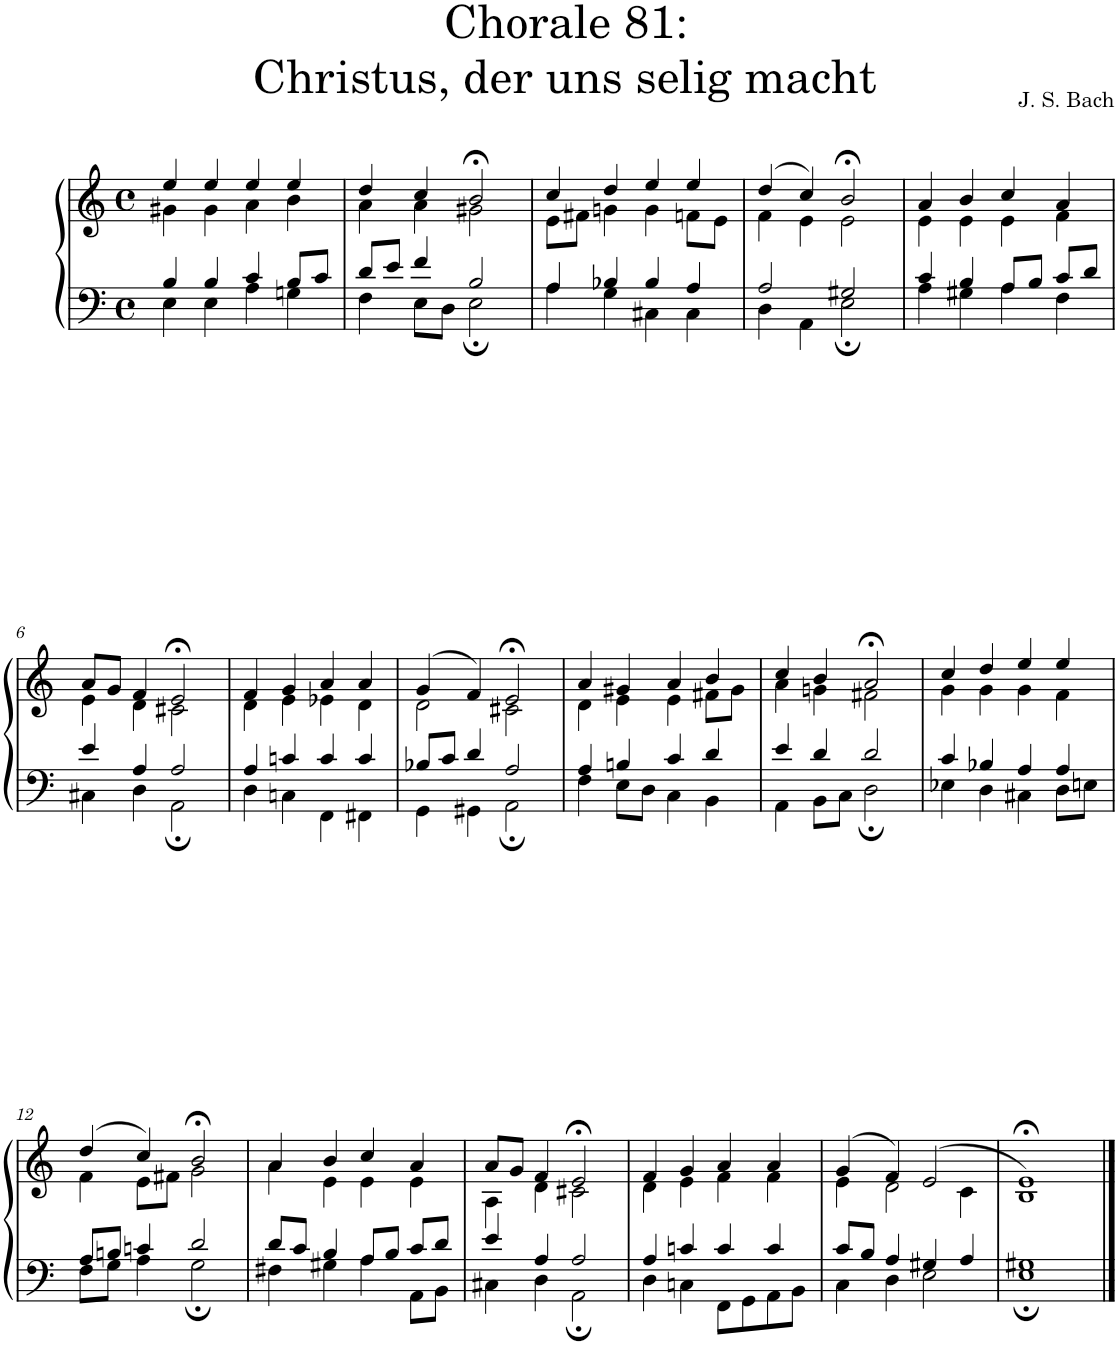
**kern	**kern
*part1	*part1
*staff2	*staff1
*I"S,A	*
*clefF4	*clefG2
*k[]	*k[]
*M4/4	*M4/4
*met(c)	*met(c)
=1	=1
*^	*^
4B/	4E\	4ee/	4g#X\
4B/	4E\	4ee/	4g#\
4c/	4A\	4ee/	4a\
8B/L	4Gn\	4ee/	4b\
8c/J	.	.	.
=2	=2	=2	=2
8d/L	4F\	4dd/	4a\
8e/J	.	.	.
4f/	8E\L	4cc/	4a\
.	8D\J	.	.
2B/	2E;\	2b;</	2g#X\
=3	=3	=3	=3
4A/	4A\	4cc/	8e\L
.	.	.	8f#X\J
4B-X/	4G\	4dd/	4gn\
4B-/	4C#X\	4ee/	4g\
4A/	4C#\	4ee/	8fn\L
.	.	.	8e\J
=4	=4	=4	=4
2A/	4D\	(>4dd/	4f\
.	4AA\	4cc/)	4e\
2G#X/	2E;\	2b;</	2e\
=5	=5	=5	=5
4c/	4A\	4a/	4e\
4B/	4G#X\	4b/	4e\
8A/L	4A\	4cc/	4e\
8B/J	.	.	.
8c/L	4F\	4a/	4f\
8d/J	.	.	.
!!LO:LB:g=z	!!
=6	=6	=6	=6
4e/	4C#X\	8a/L	4e\
.	.	8g/J	.
4A/	4D\	4f/	4d\
2A/	2AA;\	2e;</	2c#X\
=7	=7	=7	=7
4A/	4D\	4f/	4d\
4cn/	4Cn\	4g/	4e\
4c/	4FF\	4a/	4e-X\
4c/	4FF#X\	4a/	4d\
=8	=8	=8	=8
8B-X/L	4GG\	(>4g/	2d\
8c/J	.	.	.
4d/	4GG#X\	4f/)	.
2A/	2AA;\	2e;</	2c#X\
=9	=9	=9	=9
4A/	4F\	4a/	4d\
4Bn/	8E\L	4g#X/	4e\
.	8D\J	.	.
4c/	4C\	4a/	4e\
4d/	4BB\	4b/	8f#X\L
.	.	.	8g#\J
=10	=10	=10	=10
4e/	4AA\	4cc/	4a\
4d/	8BB\L	4b/	4gn\
.	8C\J	.	.
2d/	2D;\	2a;</	2f#X\
=11	=11	=11	=11
4c/	4E-X\	4cc/	4g\
4B-X/	4D\	4dd/	4g\
4A/	4C#X\	4ee/	4g\
4A/	8D\L	4ee/	4f\
.	8En\J	.	.
!!LO:LB:g=z	!!
=12	=12	=12	=12
8A/L	8F\L	(>4dd/	4f\
8Bn/J	8G\J	.	.
4cn/	4A\	4cc/)	8e\L
.	.	.	8f#X\J
2d/	2G;\	2b;</	2g\
=13	=13	=13	=13
8d/L	4F#X\	4a/	4a\
8c/J	.	.	.
4B/	4G#X\	4b/	4e\
8A/L	4A\	4cc/	4e\
8B/J	.	.	.
8c/L	8AA\L	4a/	4e\
8d/J	8BB\J	.	.
=14	=14	=14	=14
4e/	4C#X\	8a/L	4A\
.	.	8g/J	.
4A/	4D\	4f/	4d\
2A/	2AA;\	2e;</	2c#X\
=15	=15	=15	=15
4A/	4D\	4f/	4d\
4cn/	4Cn\	4g/	4e\
4c/	8FF\L	4a/	4f\
.	8GG\	.	.
4c/	8AA\	4a/	4f\
.	8BB\J	.	.
=16	=16	=16	=16
8c/L	4C\	(>4g/	4e\
8B/J	.	.	.
4A/	4D\	4f/)	2d\
4G#X/	2E\	(>2e/	.
4A/	.	.	4c\
=17	=17	=17	=17
1G#X	1E;	1e;<)	1B
*v	*v	*	*
*	*v	*v
==	==
*-	*-
